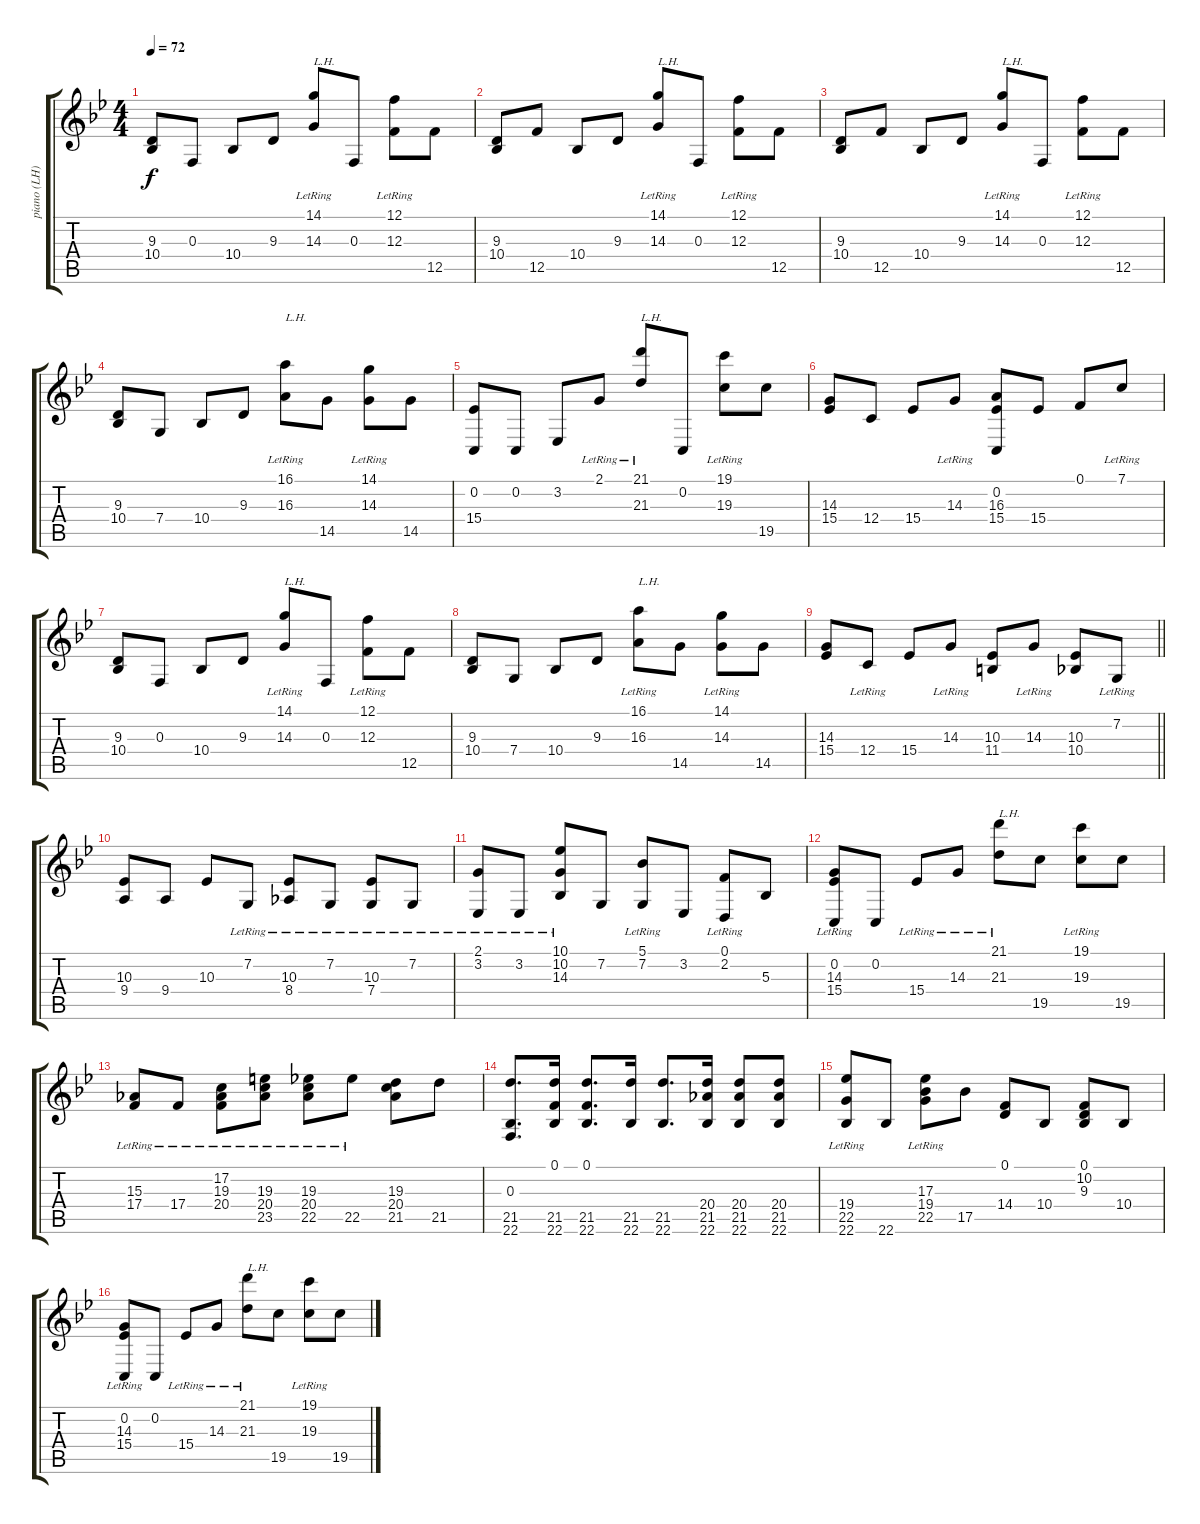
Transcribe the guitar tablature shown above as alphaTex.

\track ("piano (LH)" "piano (LH)") {instrument brightacousticpiano}
\staff {score tabs}
\tuning (F4 C3 F3 C3 F3 C2) {hide}
\ts (4 4)
\tempo 72
\clef g2
\ks bb
(9.3 10.4).8{dy f} 0.3.8 10.4.8 9.3.8 (14.1{lr} 14.3).8{txt "L.H."} 0.3.8 (12.1{lr} 12.3).8 12.5.8 |
(9.3 10.4).8 12.5.8 10.4.8 9.3.8 (14.1{lr} 14.3).8{txt "L.H."} 0.3.8 (12.1{lr} 12.3).8 12.5.8 |
(9.3 10.4).8 12.5.8 10.4.8 9.3.8 (14.1{lr} 14.3).8{txt "L.H."} 0.3.8 (12.1{lr} 12.3).8 12.5.8 |
(9.3 10.4).8 7.4.8 10.4.8 9.3.8 (16.1{lr} 16.3).8{txt "L.H."} 14.5.8 (14.1{lr} 14.3).8 14.5.8 |
(0.2 15.4).8 0.2.8 3.2.8 2.1{lr}.8 (21.1{lr} 21.3).8{txt "L.H."} 0.2.8 (19.1{lr} 19.3).8 19.5.8 |
(14.3 15.4).8 12.4.8 15.4.8 14.3{lr}.8 (0.2 16.3 15.4).8 15.4.8 0.1.8 7.1{lr}.8 |
(9.3 10.4).8 0.3.8 10.4.8 9.3.8 (14.1{lr} 14.3).8{txt "L.H."} 0.3.8 (12.1{lr} 12.3).8 12.5.8 |
(9.3 10.4).8 7.4.8 10.4.8 9.3.8 (16.1{lr} 16.3).8{txt "L.H."} 14.5.8 (14.1{lr} 14.3).8 14.5.8 |
\barLineRight lightlight
(14.3 15.4).8 12.4{lr}.8 15.4.8 14.3{lr}.8 (10.3 11.4).8 14.3{lr}.8 (10.3 10.4).8 7.2{lr}.8 |
(10.3 9.4).8 9.4.8 10.3.8 7.2{lr}.8 (10.3{lr} 8.4).8 7.2{lr}.8 (10.3{lr} 7.4).8 7.2{lr}.8 |
(2.1 3.2{lr}).8 3.2{lr}.8 (10.1{lr} 10.2{lr} 14.3).8 7.2.8 (5.1{lr} 7.2).8 3.2.8 (0.1 2.2{lr}).8 5.3.8 |
(0.2 14.3{lr} 15.4{lr}).8 0.2.8 15.4{lr}.8 14.3{lr}.8 (21.1{lr} 21.3).8{txt "L.H."} 19.5.8 (19.1{lr} 19.3).8 19.5.8 |
(15.3 17.4{lr}).8 17.4{lr}.8 (17.2 19.3{lr} 20.4{lr}).8 (19.3{lr} 20.4 23.5).8 (19.3{lr} 20.4 22.5{lr}).8 22.5{lr}.8 (19.3 20.4 21.5).8 21.5.8 |
(0.3 21.5 22.6).8{d} (0.1 21.5 22.6).16 (0.1 21.5 22.6).8{d} (21.5 22.6).16 (21.5 22.6).8{d} (20.4 21.5 22.6).16 (20.4 21.5 22.6).8 (20.4 21.5 22.6).8 |
(19.4 22.5{lr} 22.6).8 22.6.8 (17.3{lr} 19.4 22.5).8 17.5.8 (0.1 14.4).8 10.4.8 (0.1 10.2 9.3).8 10.4.8 |
(0.2 14.3{lr} 15.4{lr}).8 0.2.8 15.4{lr}.8 14.3{lr}.8 (21.1{lr} 21.3).8{txt "L.H."} 19.5.8 (19.1{lr} 19.3).8 19.5.8
